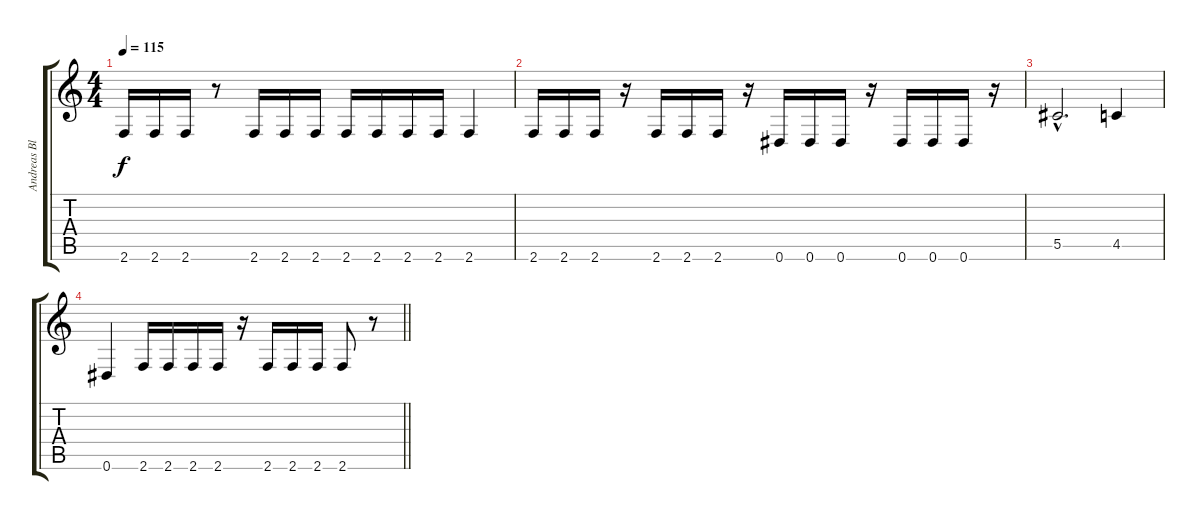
\track ("Andreas Blomqvist" "Andreas Bl") {instrument electricbassfinger}
\staff {score tabs}
\tuning (Eb4 Bb3 Gb3 Db3 Ab2 Eb2) {hide}
\ts (4 4)
\tempo 115
\clef g2
\ks c
2.6.16{dy f} 2.6.16 2.6.16 r.8 2.6.16 2.6.16 2.6.16 2.6.16 2.6.16 2.6.16 2.6.16 2.6.4 |
2.6.16 2.6.16 2.6.16 r.16 2.6.16 2.6.16 2.6.16 r.16 0.6.16 0.6.16 0.6.16 r.16 0.6.16 0.6.16 0.6.16 r.16 |
5.5{hac}.2{d} 4.5.4 |
\barLineRight lightlight
0.6.4 2.6.16 2.6.16 2.6.16 2.6.16 r.16 2.6.16 2.6.16 2.6.16 2.6.8 r.8
